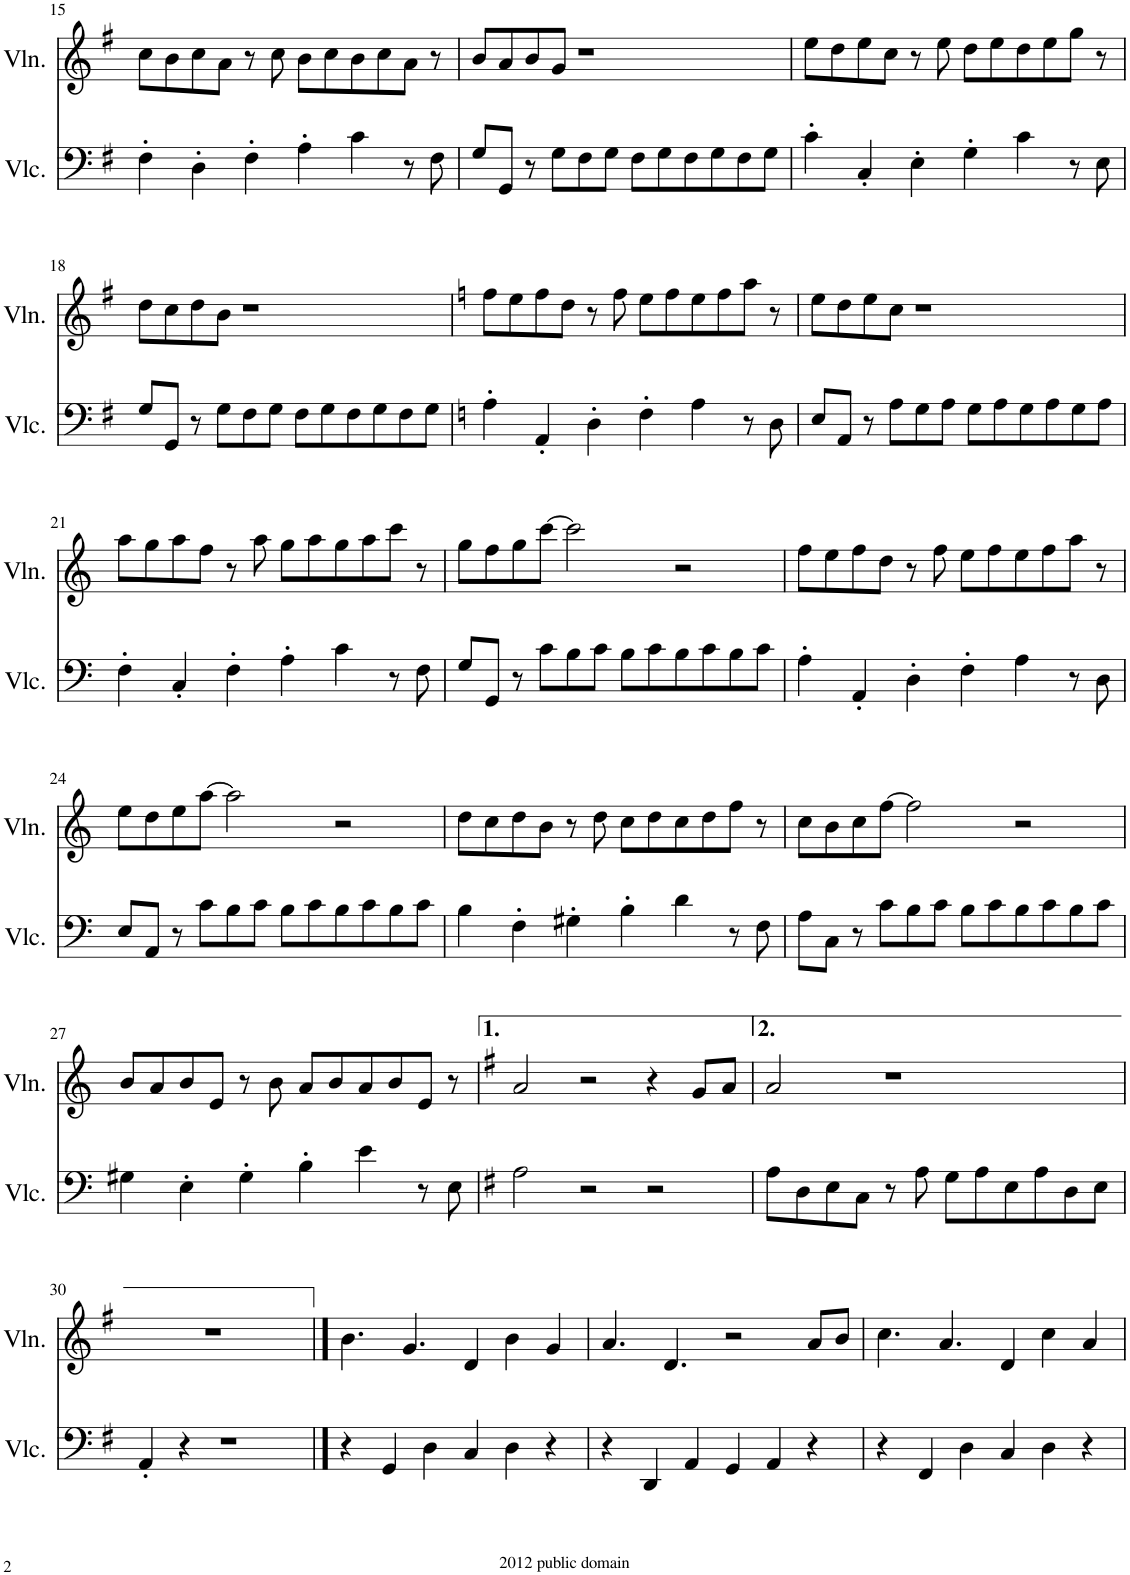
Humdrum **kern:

**kern	**kern
*part2	*part1
*staff2	*staff1
*I"Violoncello	*I"Violin
*I'Vlc.	*I'Vln.
!!LO:PB:g=z
*clefF4	*clefG2
*k[f#]	*k[f#]
*M6/4	*M6/4
=15	=15
4F#'\	8cc\L
.	8b\
4D'\	8cc\
.	8a\J
4F#'\	8r
.	8cc\
4A'\	8b\L
.	8cc\
4c\	8b\
.	8cc\
8r	8a\J
8F#\	8r
=16	=16
8G/L	8b/L
8GG/J	8a/
8r	8b/
8G\L	8g/J
8F#\	1r
8G\J	.
8F#\L	.
8G\	.
8F#\	.
8G\	.
8F#\	.
8G\J	.
=17	=17
4c'\	8ee\L
.	8dd\
4C'/	8ee\
.	8cc\J
4E'\	8r
.	8ee\
4G'\	8dd\L
.	8ee\
4c\	8dd\
.	8ee\
8r	8gg\J
8E\	8r
!!LO:LB:g=z
=18	=18
8G/L	8dd\L
8GG/J	8cc\
8r	8dd\
8G\L	8b\J
8F#\	1r
8G\J	.
8F#\L	.
8G\	.
8F#\	.
8G\	.
8F#\	.
8G\J	.
=19	=19
*k[]	*k[]
4A'\	8ff\L
.	8ee\
4AA'/	8ff\
.	8dd\J
4D'\	8r
.	8ff\
4F'\	8ee\L
.	8ff\
4A\	8ee\
.	8ff\
8r	8aa\J
8D\	8r
=20	=20
8E/L	8ee\L
8AA/J	8dd\
8r	8ee\
8A\L	8cc\J
8G\	1r
8A\J	.
8G\L	.
8A\	.
8G\	.
8A\	.
8G\	.
8A\J	.
!!LO:LB:g=z
=21	=21
*k[]	*k[]
4F'\	8aa\L
.	8gg\
4C'/	8aa\
.	8ff\J
4F'\	8r
.	8aa\
4A'\	8gg\L
.	8aa\
4c\	8gg\
.	8aa\
8r	8ccc\J
8F\	8r
=22	=22
8G/L	8gg\L
8GG/J	8ff\
8r	8gg\
8c\L	[8ccc\J
8B\	2ccc\]
8c\J	.
8B\L	.
8c\	.
8B\	2r
8c\	.
8B\	.
8c\J	.
=23	=23
4A'\	8ff\L
.	8ee\
4AA'/	8ff\
.	8dd\J
4D'\	8r
.	8ff\
4F'\	8ee\L
.	8ff\
4A\	8ee\
.	8ff\
8r	8aa\J
8D\	8r
!!LO:LB:g=z
=24	=24
8E/L	8ee\L
8AA/J	8dd\
8r	8ee\
8c\L	[8aa\J
8B\	2aa\]
8c\J	.
8B\L	.
8c\	.
8B\	2r
8c\	.
8B\	.
8c\J	.
=25	=25
4B\	8dd\L
.	8cc\
4F'\	8dd\
.	8b\J
4G#X'\	8r
.	8dd\
4B'\	8cc\L
.	8dd\
4d\	8cc\
.	8dd\
8r	8ff\J
8F\	8r
=26	=26
8A\L	8cc\L
8C\J	8b\
8r	8cc\
8c\L	[8ff\J
8B\	2ff\]
8c\J	.
8B\L	.
8c\	.
8B\	2r
8c\	.
8B\	.
8c\J	.
!!LO:LB:g=z
=27	=27
4G#X\	8b/L
.	8a/
4E'\	8b/
.	8e/J
4G#'\	8r
.	8b\
4B'\	8a/L
.	8b/
4e\	8a/
.	8b/
8r	8e/J
8E\	8r
=28	=28
*k[f#]	*k[f#]
2A\	2a/
2r	2r
2r	4r
.	8g/L
.	8a/J
=29	=29
8A\L	2a/
8D\	.
8E\	.
8C\J	.
8r	1r
8A\	.
8G\L	.
8A\	.
8E\	.
8A\	.
8D\	.
8E\J	.
!!LO:LB:g=z
=30	=30
4AA'/	1.r
4r	.
1r	.
==31	==31
4r	4.b\
4GG/	.
.	4.g/
4D\	.
4C/	4d/
4D\	4b\
4r	4g/
=32	=32
4r	4.a/
4DD/	.
.	4.d/
4AA/	.
4GG/	2r
4AA/	.
4r	8a/L
.	8b/J
=33	=33
4r	4.cc\
4FF#/	.
.	4.a/
4D\	.
4C/	4d/
4D\	4cc\
4r	4a/
=	=
*-	*-
